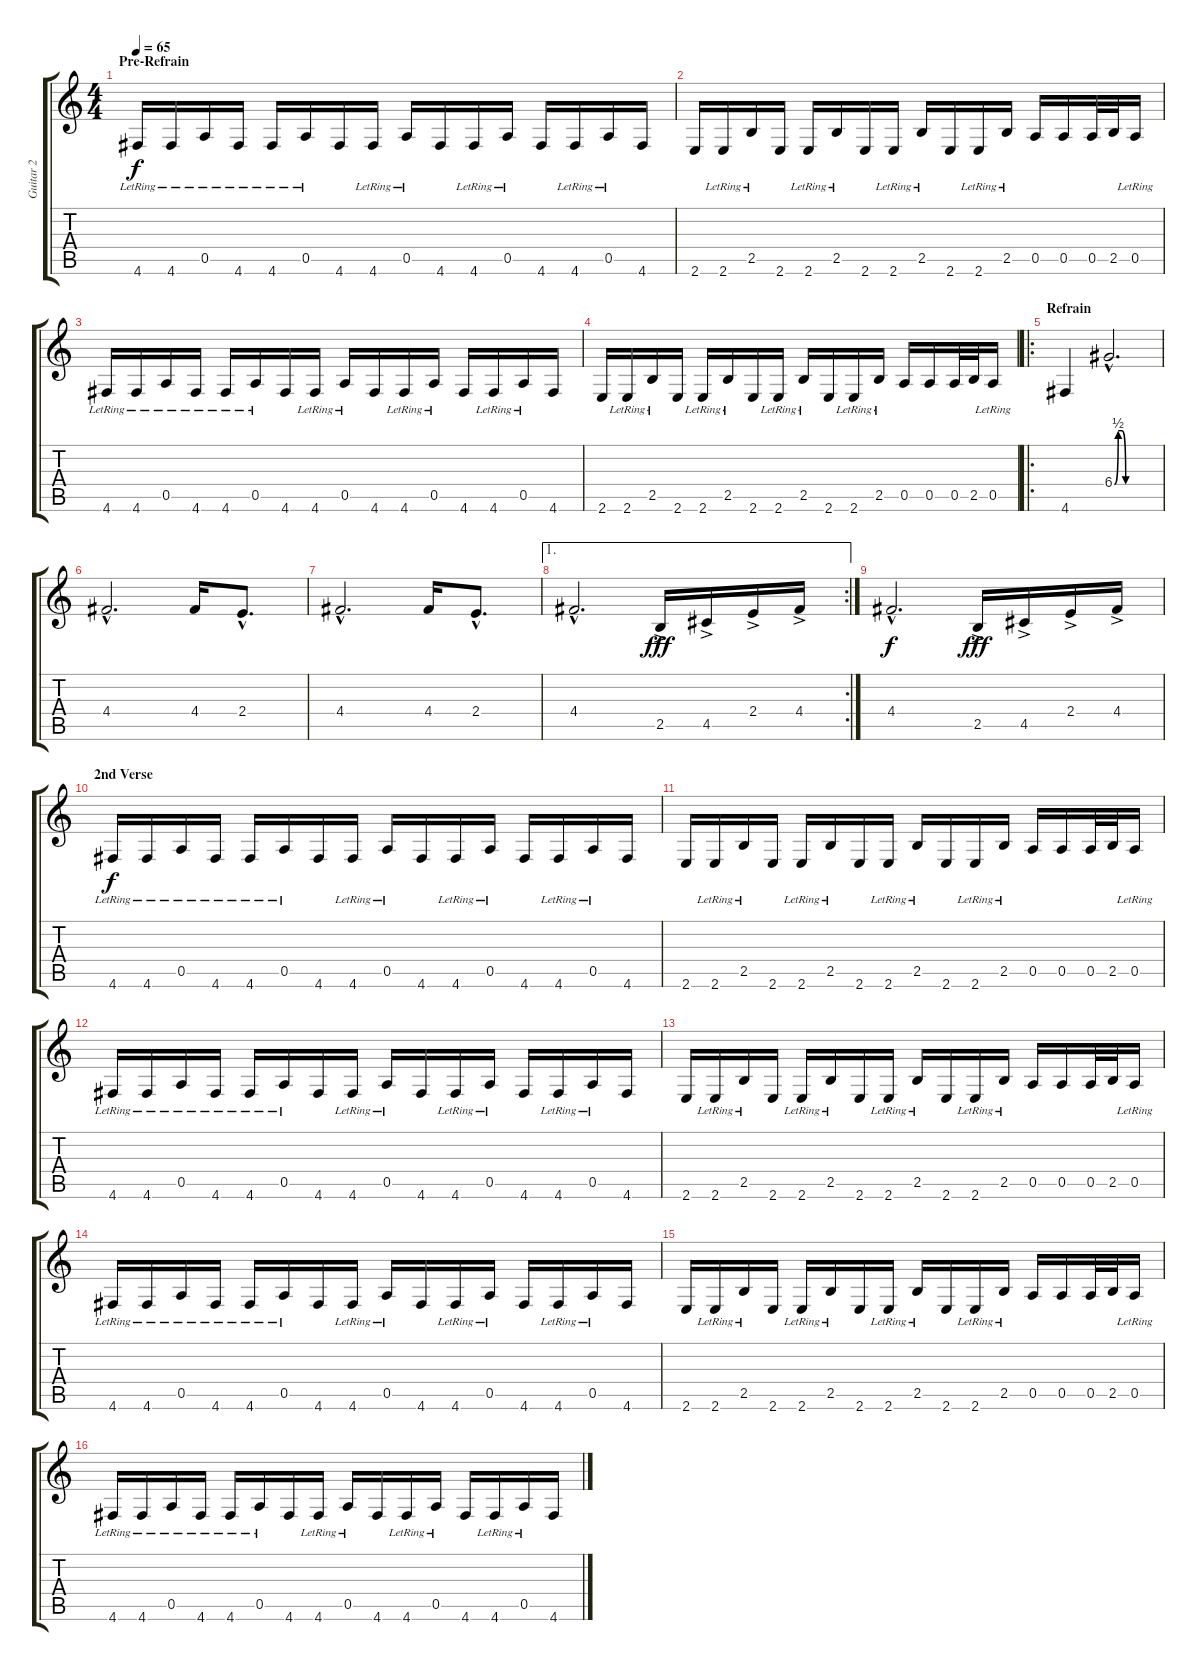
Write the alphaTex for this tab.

\track ("Guitar 2" "Guitar 2") {instrument electricguitarjazz}
\staff {score tabs}
\tuning (E4 B3 G3 D3 A2 D2) {hide}
\ts (4 4)
\section ("" "Pre-Refrain")
\tempo 65
\clef g2
\ks c
4.6{lr}.16{dy f} 4.6{lr}.16 0.5{lr}.16 4.6{lr}.16 4.6{lr}.16 0.5{lr}.16 4.6.16 4.6{lr}.16 0.5{lr}.16 4.6.16 4.6{lr}.16 0.5{lr}.16 4.6.16 4.6{lr}.16 0.5{lr}.16 4.6.16 |
2.6.16 2.6{lr}.16 2.5{lr}.16 2.6.16 2.6{lr}.16 2.5{lr}.16 2.6.16 2.6{lr}.16 2.5{lr}.16 2.6.16 2.6{lr}.16 2.5{lr}.16 0.5.16 0.5.16 0.5.32 2.5.32 0.5{lr}.16 |
4.6{lr}.16 4.6{lr}.16 0.5{lr}.16 4.6{lr}.16 4.6{lr}.16 0.5{lr}.16 4.6.16 4.6{lr}.16 0.5{lr}.16 4.6.16 4.6{lr}.16 0.5{lr}.16 4.6.16 4.6{lr}.16 0.5{lr}.16 4.6.16 |
2.6.16 2.6{lr}.16 2.5{lr}.16 2.6.16 2.6{lr}.16 2.5{lr}.16 2.6.16 2.6{lr}.16 2.5{lr}.16 2.6.16 2.6{lr}.16 2.5{lr}.16 0.5.16 0.5.16 0.5.32 2.5.32 0.5{lr}.16 |
\ro
\section ("" "Refrain")
4.6.4{instrument distortionguitar} 6.4{be (custom 0 0 5 2 10 2 15 0 60 0) hac}.2{d} |
4.4{hac}.2{d} 4.4.16 2.4{hac}.8{d} |
4.4{hac}.2{d} 4.4.16 2.4{hac}.8{d} |
\ae 1
\rc 2
4.4{hac}.2{d} 2.5{ac}.16{dy fff} 4.5{ac}.16 2.4{ac}.16 4.4{ac}.16 |
4.4{hac}.2{d dy f} 2.5{ac}.16{dy fff} 4.5{ac}.16 2.4{ac}.16 4.4{ac}.16 |
\section ("" "2nd Verse")
4.6{lr}.16{dy f instrument electricguitarjazz} 4.6{lr}.16 0.5{lr}.16 4.6{lr}.16 4.6{lr}.16 0.5{lr}.16 4.6.16 4.6{lr}.16 0.5{lr}.16 4.6.16 4.6{lr}.16 0.5{lr}.16 4.6.16 4.6{lr}.16 0.5{lr}.16 4.6.16 |
2.6.16 2.6{lr}.16 2.5{lr}.16 2.6.16 2.6{lr}.16 2.5{lr}.16 2.6.16 2.6{lr}.16 2.5{lr}.16 2.6.16 2.6{lr}.16 2.5{lr}.16 0.5.16 0.5.16 0.5.32 2.5.32 0.5{lr}.16 |
4.6{lr}.16 4.6{lr}.16 0.5{lr}.16 4.6{lr}.16 4.6{lr}.16 0.5{lr}.16 4.6.16 4.6{lr}.16 0.5{lr}.16 4.6.16 4.6{lr}.16 0.5{lr}.16 4.6.16 4.6{lr}.16 0.5{lr}.16 4.6.16 |
2.6.16 2.6{lr}.16 2.5{lr}.16 2.6.16 2.6{lr}.16 2.5{lr}.16 2.6.16 2.6{lr}.16 2.5{lr}.16 2.6.16 2.6{lr}.16 2.5{lr}.16 0.5.16 0.5.16 0.5.32 2.5.32 0.5{lr}.16 |
4.6{lr}.16 4.6{lr}.16 0.5{lr}.16 4.6{lr}.16 4.6{lr}.16 0.5{lr}.16 4.6.16 4.6{lr}.16 0.5{lr}.16 4.6.16 4.6{lr}.16 0.5{lr}.16 4.6.16 4.6{lr}.16 0.5{lr}.16 4.6.16 |
2.6.16 2.6{lr}.16 2.5{lr}.16 2.6.16 2.6{lr}.16 2.5{lr}.16 2.6.16 2.6{lr}.16 2.5{lr}.16 2.6.16 2.6{lr}.16 2.5{lr}.16 0.5.16 0.5.16 0.5.32 2.5.32 0.5{lr}.16 |
4.6{lr}.16 4.6{lr}.16 0.5{lr}.16 4.6{lr}.16 4.6{lr}.16 0.5{lr}.16 4.6.16 4.6{lr}.16 0.5{lr}.16 4.6.16 4.6{lr}.16 0.5{lr}.16 4.6.16 4.6{lr}.16 0.5{lr}.16 4.6.16
